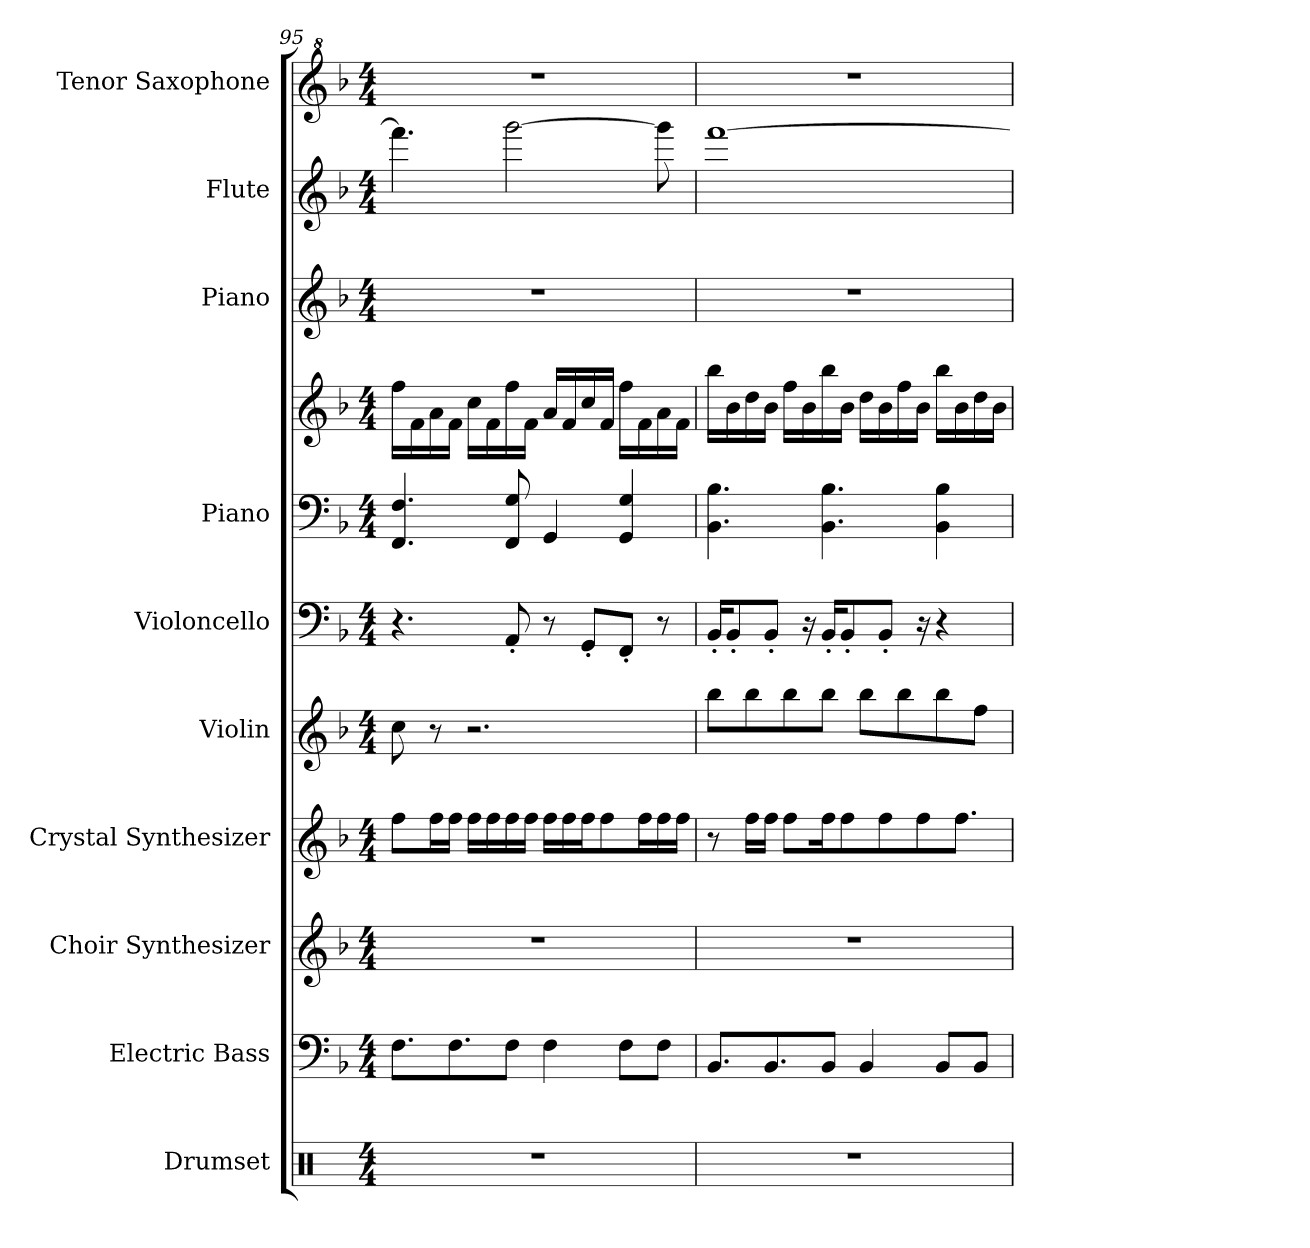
**kern	**kern	**kern	**kern	**kern	**kern	**kern	**kern	**kern	**kern	**kern
*part10	*part9	*part8	*part7	*part6	*part5	*part4	*part4	*part3	*part2	*part1
*staff11	*staff10	*staff9	*staff8	*staff7	*staff6	*staff5	*staff4	*staff3	*staff2	*staff1
*I"Drumset	*I"Electric Bass	*I"Choir Synthesizer	*I"Crystal Synthesizer	*I"Violin	*I"Violoncello	*I"Piano	*	*I"Piano	*I"Flute	*I"Tenor Saxophone
*I'D. Set	*I'El. B.	*I'Synth.	*I'Synth.	*I'Vln.	*I'Vc.	*I'Pno.	*	*I'Pno.	*I'Fl.	*I'T. Sax.
!!LO:PB:g=z
*clefX	*clefF4	*clefG2	*clefG2	*clefG2	*clefF4	*clefF4	*clefG2	*clefG2	*clefG2	*clefG^2
*	*ITrd7c12	*	*	*	*	*	*	*	*	*ITrd8c14
*k[]	*k[b-]	*k[b-]	*k[b-]	*k[b-]	*k[b-]	*k[b-]	*k[b-]	*k[b-]	*k[b-]	*k[b-]
*M4/4	*M4/4	*M4/4	*M4/4	*M4/4	*M4/4	*M4/4	*M4/4	*M4/4	*M4/4	*M4/4
=95	=95	=95	=95	=95	=95	=95	=95	=95	=95	=95
1r	8.FF\L	1r	8ff\L	8cc\	4.r	4.FF/ 4.F/	16ff\LL	1r	4.fff\]	1r
.	.	.	.	.	.	.	16f\	.	.	.
.	.	.	16ff\L	8r	.	.	16a\	.	.	.
.	8.FF\	.	16ff\JJ	.	.	.	16f\JJ	.	.	.
.	.	.	16ff\LL	2.r	.	.	16cc\LL	.	.	.
.	.	.	16ff\	.	.	.	16f\	.	.	.
.	8FF\J	.	16ff\	.	8AA'/	8FF/ 8G/	16ff\	.	[2ggg\	.
.	.	.	16ff\JJ	.	.	.	16f\JJ	.	.	.
.	4FF\	.	16ff\LL	.	8r	4GG/	16a/LL	.	.	.
.	.	.	16ff\	.	.	.	16f/	.	.	.
.	.	.	16ff\J	.	8GG'/L	.	16cc/	.	.	.
.	.	.	8ff\	.	.	.	16f/JJ	.	.	.
.	8FF\L	.	.	.	8FF'/J	4GG/ 4G/	16ff\LL	.	.	.
.	.	.	16ff\L	.	.	.	16f\	.	.	.
.	8FF\J	.	16ff\	.	8r	.	16a\	.	8ggg\]	.
.	.	.	16ff\JJ	.	.	.	16f\JJ	.	.	.
=96	=96	=96	=96	=96	=96	=96	=96	=96	=96	=96
1r	8.BBB-/L	1r	8r	8bb-\L	16BB-'/KL	4.BB-\ 4.B-\	16bb-\LL	1r	[1fff	1r
.	.	.	.	.	8BB-'/	.	16b-\	.	.	.
.	.	.	16ff\LL	8bb-\	.	.	16dd\	.	.	.
.	8.BBB-/	.	16ff\JJ	.	8BB-'/J	.	16b-\JJ	.	.	.
.	.	.	8ff\L	8bb-\	.	.	16ff\LL	.	.	.
.	.	.	.	.	16r	.	16b-\	.	.	.
.	8BBB-/J	.	16ff\K	8bb-\J	16BB-'/KL	4.BB-\ 4.B-\	16bb-\	.	.	.
.	.	.	8ff\	.	8BB-'/	.	16b-\JJ	.	.	.
.	4BBB-/	.	.	8bb-\L	.	.	16dd\LL	.	.	.
.	.	.	8ff\	.	8BB-'/J	.	16b-\	.	.	.
.	.	.	.	8bb-\	.	.	16ff\	.	.	.
.	.	.	8ff\	.	16r	.	16b-\JJ	.	.	.
.	8BBB-/L	.	.	8bb-\	4r	4BB-\ 4B-\	16bb-\LL	.	.	.
.	.	.	8.ff\J	.	.	.	16b-\	.	.	.
.	8BBB-/J	.	.	8ff\J	.	.	16dd\	.	.	.
.	.	.	.	.	.	.	16b-\JJ	.	.	.
=	=	=	=	=	=	=	=	=	=	=
*-	*-	*-	*-	*-	*-	*-	*-	*-	*-	*-
